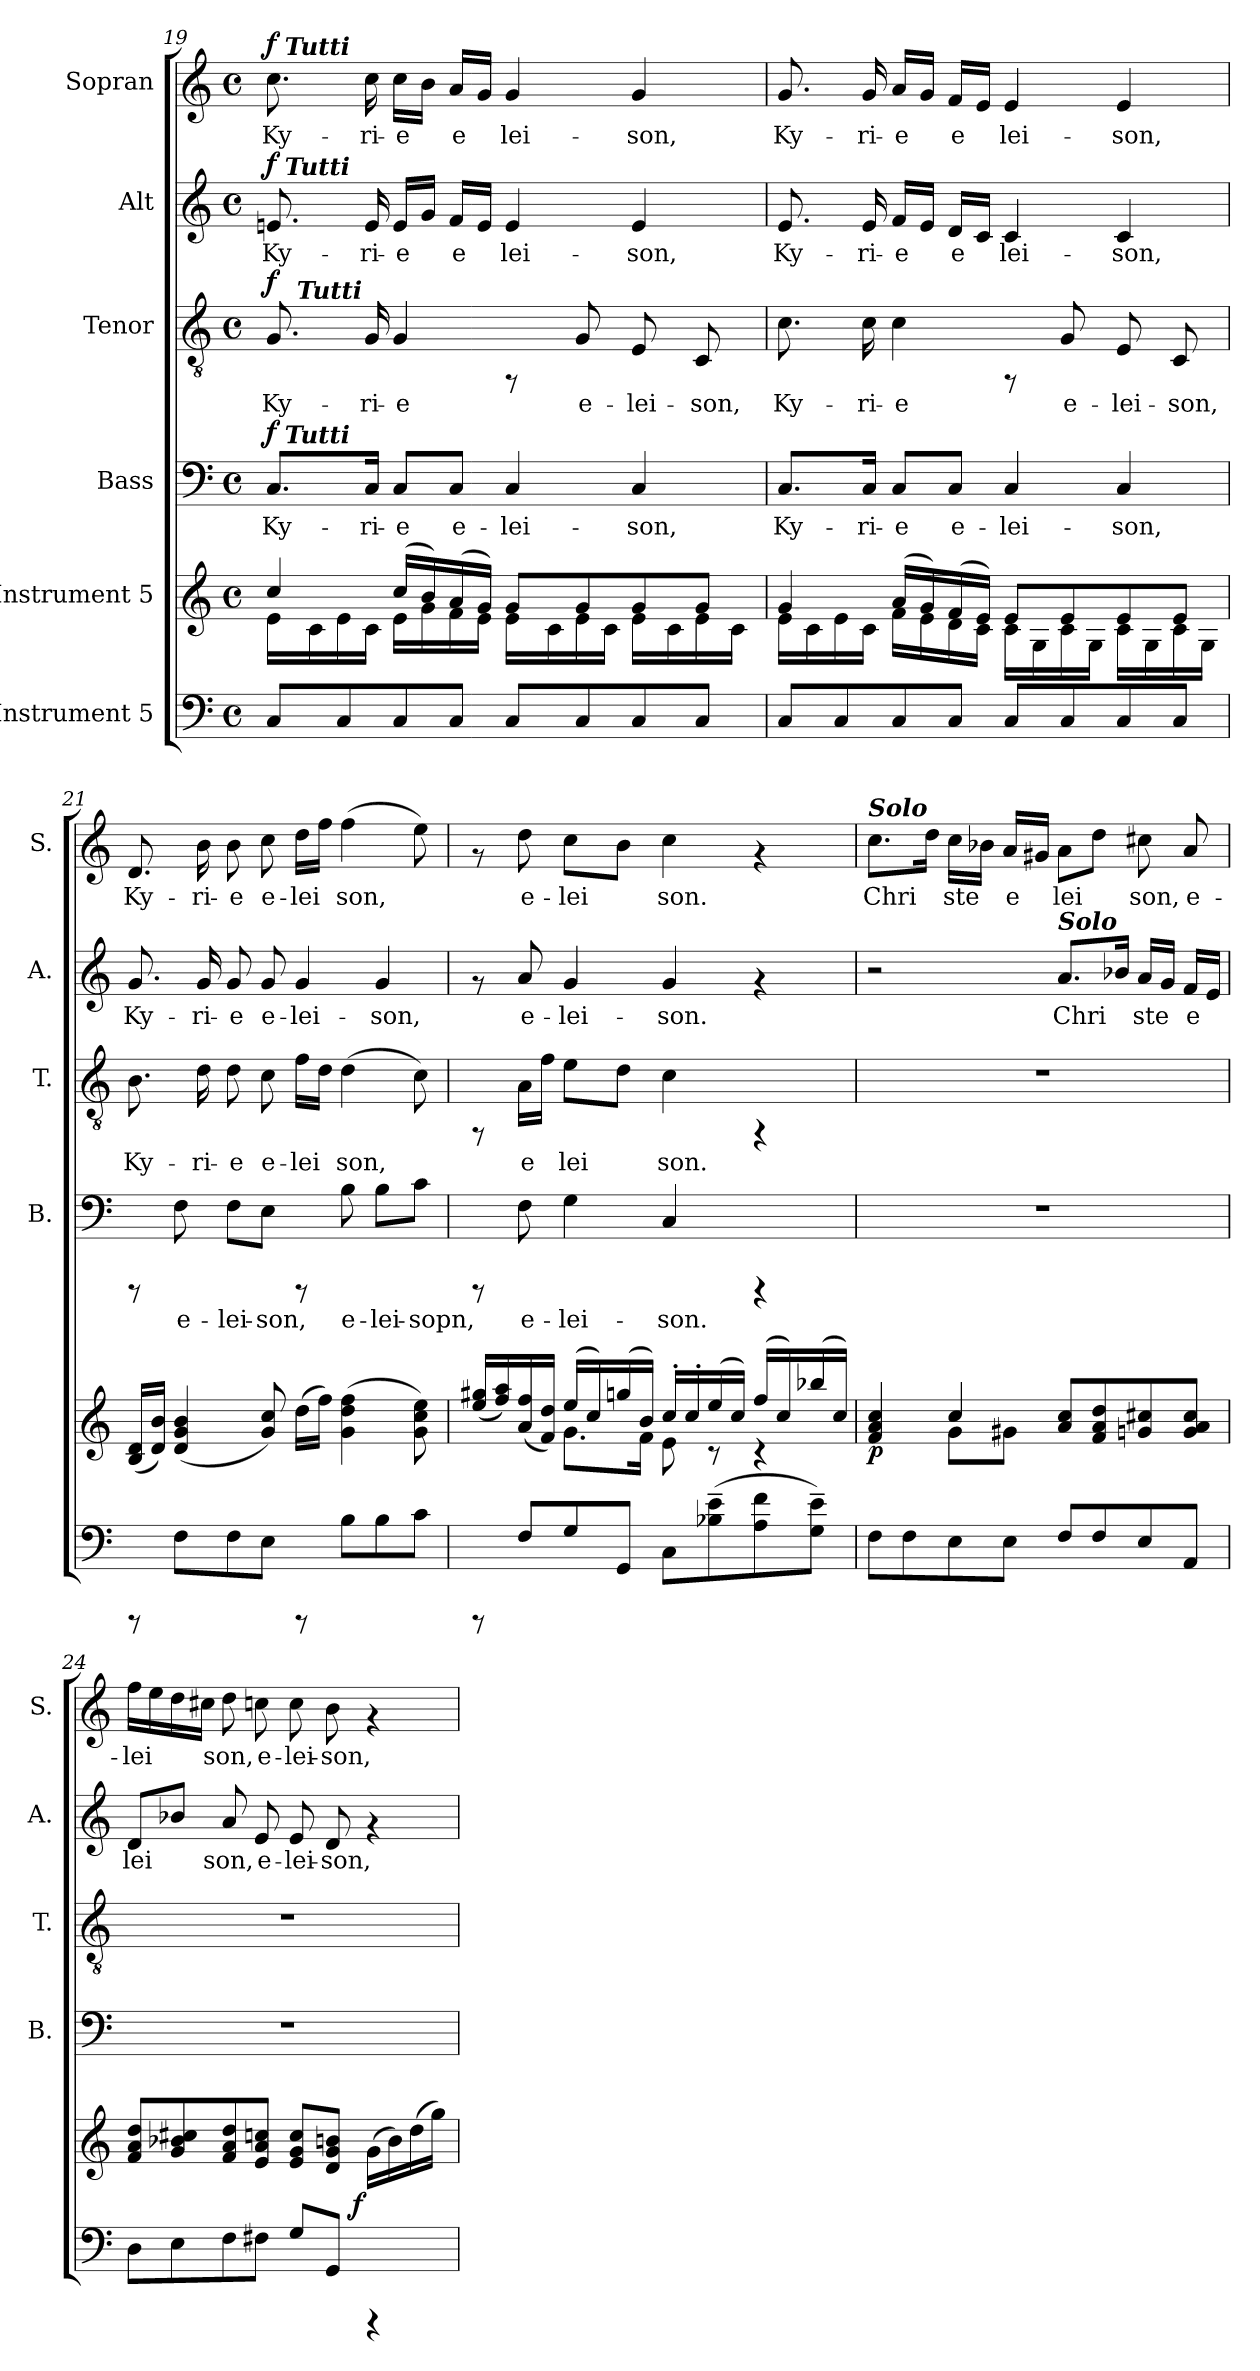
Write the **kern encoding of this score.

**kern	**kern	**dynam	**kern	**text	**dynam	**kern	**text	**dynam	**kern	**text	**dynam	**kern	**text	**dynam
*part6	*part5	*part5	*part4	*part4	*part4	*part3	*part3	*part3	*part2	*part2	*part2	*part1	*part1	*part1
*staff6	*staff5	*staff5	*staff4	*staff4	*staff4	*staff3	*staff3	*staff3	*staff2	*staff2	*staff2	*staff1	*staff1	*staff1
*I"Instrument 5	*I"Instrument 5	*	*I"Bass	*	*	*I"Tenor	*	*	*I"Alt	*	*	*I"Sopran	*	*
*	*	*	*I'B.	*	*	*I'T.	*	*	*I'A.	*	*	*I'S.	*	*
*clefF4	*clefG2	*	*clefF4	*	*	*clefGv2	*	*	*clefG2	*	*	*clefG2	*	*
*k[]	*k[]	*	*k[]	*	*	*k[]	*	*	*k[]	*	*	*k[]	*	*
*C:	*C:	*	*C:	*	*	*C:	*	*	*C:	*	*	*C:	*	*
*M4/4	*M4/4	*	*M4/4	*	*	*M4/4	*	*	*M4/4	*	*	*M4/4	*	*
*met(c)	*met(c)	*	*met(c)	*	*	*met(c)	*	*	*met(c)	*	*	*met(c)	*	*
=19	=19	=19	=19	=19	=19	=19	=19	=19	=19	=19	=19	=19	=19	=19
*	*^	*	*	*	*	*	*	*	*	*	*	*	*	*
!	!	!	!	!	!LO:LY:b:cj	!LO:DY:a	!	!LO:LY:b:cj	!LO:DY:a	!	!LO:LY:b:cj	!LO:DY:a	!	!LO:LY:b:cj	!LO:DY:a
*	*	*	*	*^	*	*	*^	*	*	*^	*	*	*^	*	*
8C/L	4cc/	16e\L	.	8.C/L	32ryy	Ky-	f	8.G/	32.ryy	Ky-	f	8.en/	32ryy	Ky-	f	8.cc\	32ryy	Ky-	f
!	!	!	!	!	!	!	!	!	!	!	!	!	!	!	!	!	!LO:TX:a:Bi:t=Tutti	!	!
!	!	!	!	!	!	!	!	!	!	!	!	!	!LO:TX:a:Bi:t=Tutti	!	!	!	!	!	!
!	!	!	!	!	!LO:TX:a:Bi:t=Tutti	!	!	!	!	!	!	!	!	!	!	!	!	!	!
.	.	.	.	.	2ryy	.	.	.	.	.	.	.	2ryy	.	.	.	2ryy	.	.
!	!	!	!	!	!	!	!	!	!LO:TX:a:Bi:t=Tutti	!	!	!	!	!	!	!	!	!	!
.	.	.	.	.	.	.	.	.	2ryy	.	.	.	.	.	.	.	.	.	.
.	.	16c\	.	.	.	.	.	.	.	.	.	.	.	.	.	.	.	.	.
8C/	.	16e\	.	.	.	.	.	.	.	.	.	.	.	.	.	.	.	.	.
!	!	!	!	!	!	!LO:LY:b:cj	!	!	!	!LO:LY:b:cj	!	!	!	!LO:LY:b:cj	!	!	!	!LO:LY:b:cj	!
.	.	16c\J	.	16C/Jk	.	-ri-	.	16G/	.	-ri-	.	16e/	.	-ri-	.	16cc\	.	-ri-	.
!	!	!	!	!	!	!LO:LY:b:cj	!	!	!	!LO:LY:b:cj	!	!	!	!LO:LY:b:cj	!	!	!	!LO:LY:b:cj	!
8C/	(>16cc/L	16e\L	.	8C/L	.	-e	.	4G/	.	-e	.	16e/L	.	-e	.	16cc\L	.	-e	.
!	!	!	!	!	!	!	!	!	!	!	!	!	!	!LO:LY:b:cj	!	!	!	!LO:LY:b:cj	!
.	16b/)	16g\	.	.	.	.	.	.	.	.	.	16g/J	.	.	.	16b\J	.	.	.
!	!	!	!	!	!	!LO:LY:b:cj	!	!	!	!	!	!	!	!LO:LY:b:cj	!	!	!	!LO:LY:b:cj	!
8C/J	(>16a/	16f\	.	8C/J	.	e-	.	.	.	.	.	16f/L	.	e-	.	16a/L	.	e-	.
!	!	!	!	!	!	!	!	!	!	!	!	!	!	!LO:LY:b:cj	!	!	!	!LO:LY:b:cj	!
.	16g/J)	16e\J	.	.	.	.	.	.	.	.	.	16e/J	.	--	.	16g/J	.	--	.
!	!	!	!	!	!	!LO:LY:b:cj	!	!	!	!	!	!	!	!LO:LY:b:cj	!	!	!	!LO:LY:b:cj	!
8C/L	8g/L	16e\L	.	4C/	.	-lei-	.	8rFF	.	.	.	4e/	.	-lei-	.	4g/	.	-lei-	.
.	.	.	.	.	4...ryy	.	.	.	.	.	.	.	4...ryy	.	.	.	4...ryy	.	.
.	.	.	.	.	.	.	.	.	4ryy	.	.	.	.	.	.	.	.	.	.
.	.	16c\	.	.	.	.	.	.	.	.	.	.	.	.	.	.	.	.	.
!	!	!	!	!	!	!	!	!	!	!LO:LY:b:cj	!	!	!	!	!	!	!	!	!
8C/	8g/	16e\	.	.	.	.	.	8G/	.	e-	.	.	.	.	.	.	.	.	.
.	.	16c\J	.	.	.	.	.	.	.	.	.	.	.	.	.	.	.	.	.
!	!	!	!	!	!	!LO:LY:b:cj	!	!	!	!LO:LY:b:cj	!	!	!	!LO:LY:b:cj	!	!	!	!LO:LY:b:cj	!
8C/	8g/	16e\L	.	4C/	.	-son,	.	8E/	.	-lei-	.	4e/	.	-son,	.	4g/	.	-son,	.
.	.	.	.	.	.	.	.	.	8ryy	.	.	.	.	.	.	.	.	.	.
.	.	16c\	.	.	.	.	.	.	.	.	.	.	.	.	.	.	.	.	.
!	!	!	!	!	!	!	!	!	!	!LO:LY:b:cj	!	!	!	!	!	!	!	!	!
8C/J	8g/J	16e\	.	.	.	.	.	8C/	.	-son,	.	.	.	.	.	.	.	.	.
.	.	.	.	.	.	.	.	.	16ryy	.	.	.	.	.	.	.	.	.	.
.	.	16c\J	.	.	.	.	.	.	.	.	.	.	.	.	.	.	.	.	.
.	.	.	.	.	.	.	.	.	64ryy	.	.	.	.	.	.	.	.	.	.
!!LO:PB:g=z
=20	=20	=20	=20	=20	=20	=20	=20	=20	=20	=20	=20	=20	=20	=20	=20	=20	=20	=20	=20
!	!	!	!	!	!	!LO:LY:b:cj	!	!	!	!LO:LY:b:cj	!	!	!	!LO:LY:b:cj	!	!	!	!LO:LY:b:cj	!
*	*	*	*	*v	*v	*	*	*	*	*	*	*v	*v	*	*	*v	*v	*	*
*	*	*	*	*	*	*	*v	*v	*	*	*	*	*	*	*	*
8C/L	4g/	16e\L	.	8.C/L	Ky-	.	8.c\	Ky-	.	8.e/	Ky-	.	8.g/	Ky-	.
.	.	16c\	.	.	.	.	.	.	.	.	.	.	.	.	.
8C/	.	16e\	.	.	.	.	.	.	.	.	.	.	.	.	.
!	!	!	!	!	!LO:LY:b:cj	!	!	!LO:LY:b:cj	!	!	!LO:LY:b:cj	!	!	!LO:LY:b:cj	!
.	.	16c\J	.	16C/Jk	-ri-	.	16c\	-ri-	.	16e/	-ri-	.	16g/	-ri-	.
!	!	!	!	!	!LO:LY:b:cj	!	!	!LO:LY:b:cj	!	!	!LO:LY:b:cj	!	!	!LO:LY:b:cj	!
8C/	(>16a/L	16f\L	.	8C/L	-e	.	4c\	-e	.	16f/L	-e	.	16a/L	-e	.
!	!	!	!	!	!	!	!	!	!	!	!LO:LY:b:cj	!	!	!LO:LY:b:cj	!
.	16g/)	16e\	.	.	.	.	.	.	.	16e/J	.	.	16g/J	.	.
!	!	!	!	!	!LO:LY:b:cj	!	!	!	!	!	!LO:LY:b:cj	!	!	!LO:LY:b:cj	!
8C/J	(>16f/	16d\	.	8C/J	e-	.	.	.	.	16d/L	e-	.	16f/L	e-	.
!	!	!	!	!	!	!	!	!	!	!	!LO:LY:b:cj	!	!	!LO:LY:b:cj	!
.	16e/J)	16c\J	.	.	.	.	.	.	.	16c/J	--	.	16e/J	--	.
!	!	!	!	!	!LO:LY:b:cj	!	!	!	!	!	!LO:LY:b:cj	!	!	!LO:LY:b:cj	!
8C/L	8e/L	16c\L	.	4C/	-lei-	.	8rFF	.	.	4c/	-lei-	.	4e/	-lei-	.
.	.	16G\	.	.	.	.	.	.	.	.	.	.	.	.	.
!	!	!	!	!	!	!	!	!LO:LY:b:cj	!	!	!	!	!	!	!
8C/	8e/	16c\	.	.	.	.	8G/	e-	.	.	.	.	.	.	.
.	.	16G\J	.	.	.	.	.	.	.	.	.	.	.	.	.
!	!	!	!	!	!LO:LY:b:cj	!	!	!LO:LY:b:cj	!	!	!LO:LY:b:cj	!	!	!LO:LY:b:cj	!
8C/	8e/	16c\L	.	4C/	-son,	.	8E/	-lei-	.	4c/	-son,	.	4e/	-son,	.
.	.	16G\	.	.	.	.	.	.	.	.	.	.	.	.	.
!	!	!	!	!	!	!	!	!LO:LY:b:cj	!	!	!	!	!	!	!
8C/J	8e/J	16c\	.	.	.	.	8C/	-son,	.	.	.	.	.	.	.
.	.	16G\J	.	.	.	.	.	.	.	.	.	.	.	.	.
=21	=21	=21	=21	=21	=21	=21	=21	=21	=21	=21	=21	=21	=21	=21	=21
!	!	!	!	!	!	!	!	!LO:LY:b:cj	!	!	!LO:LY:b:cj	!	!	!LO:LY:b:cj	!
*	*v	*v	*	*	*	*	*	*	*	*	*	*	*	*	*
8rCCC	(<16B/ 16d/L	.	8rCCC	.	.	8.B\	Ky-	.	8.g/	Ky-	.	8.d/	Ky-	.
.	16d/ 16b/J)	.	.	.	.	.	.	.	.	.	.	.	.	.
!	!	!	!	!LO:LY:b:cj	!	!	!	!	!	!	!	!	!	!
8F\L	(<4g/ 4d/ 4b/	.	8F\	e-	.	.	.	.	.	.	.	.	.	.
!	!	!	!	!	!	!	!LO:LY:b:cj	!	!	!LO:LY:b:cj	!	!	!LO:LY:b:cj	!
.	.	.	.	.	.	16d\	-ri-	.	16g/	-ri-	.	16b\	-ri-	.
!	!	!	!	!LO:LY:b:cj	!	!	!LO:LY:b:cj	!	!	!LO:LY:b:cj	!	!	!LO:LY:b:cj	!
8F\	.	.	8F\L	-lei-	.	8d\	-e	.	8g/	-e	.	8b\	-e	.
!	!	!	!	!LO:LY:b:cj	!	!	!LO:LY:b:cj	!	!	!LO:LY:b:cj	!	!	!LO:LY:b:cj	!
8E\J	8cc/ 8g/)	.	8E\J	-son,	.	8c\	e-	.	8g/	e-	.	8cc\	e-	.
!	!	!	!	!	!	!	!LO:LY:b:cj	!	!	!LO:LY:b:cj	!	!	!LO:LY:b:cj	!
8rCCC	(>16dd\L	.	8rCCC	.	.	16f\L	-lei-	.	4g/	-lei-	.	16dd\L	-lei-	.
!	!	!	!	!	!	!	!LO:LY:b:cj	!	!	!	!	!	!LO:LY:b:cj	!
.	16ff\J)	.	.	.	.	16d\J	--	.	.	.	.	16ff\J	--	.
!	!	!	!	!LO:LY:b:cj	!	!	!LO:LY:b:cj	!	!	!	!	!	!LO:LY:b:cj	!
8B\L	(>4ff\ 4dd\ 4g\	.	8B\	e-	.	(>4d\	-son,	.	.	.	.	(>4ff\	-son,	.
!	!	!	!	!LO:LY:b:cj	!	!	!	!	!	!LO:LY:b:cj	!	!	!	!
8B\	.	.	8B\L	-lei-	.	.	.	.	4g/	-son,	.	.	.	.
!	!	!	!	!LO:LY:b:cj	!	!	!LO:LY:b:cj	!	!	!	!	!	!LO:LY:b:cj	!
8c\J	8ee\ 8cc\ 8g\)	.	8c\J	-sopn,	.	8c\)	.	.	.	.	.	8ee\)	.	.
=22	=22	=22	=22	=22	=22	=22	=22	=22	=22	=22	=22	=22	=22	=22
*	*^	*	*	*	*	*	*	*	*	*	*	*	*	*
8rCCC	(>16ee/ 16gg#X/L	4ryy	.	8rCCC	.	.	8rFF	.	.	8rf	.	.	8rf	.	.
.	16ff/ 16aa/)	.	.	.	.	.	.	.	.	.	.	.	.	.	.
!	!	!	!	!	!LO:LY:b:cj	!	!	!LO:LY:b:cj	!	!	!LO:LY:b:cj	!	!	!LO:LY:b:cj	!
8F/L	(>16ff/ 16a/	.	.	8F\	e-	.	16A\L	e-	.	8a/	e-	.	8dd\	e-	.
!	!	!	!	!	!	!	!	!LO:LY:b:cj	!	!	!	!	!	!	!
.	16f/ 16dd/J)	.	.	.	.	.	16f\J	--	.	.	.	.	.	.	.
!	!	!	!	!	!LO:LY:b:cj	!	!	!LO:LY:b:cj	!	!	!LO:LY:b:cj	!	!	!LO:LY:b:cj	!
8G/	(>16ee/L	8.g\L	.	4G\	-lei-	.	8e\L	-lei-	.	4g/	-lei-	.	8cc\L	-lei-	.
.	16cc/)	.	.	.	.	.	.	.	.	.	.	.	.	.	.
!	!	!	!	!	!	!	!	!LO:LY:b:cj	!	!	!	!	!	!LO:LY:b:cj	!
8GG/J	(>16ggn/	.	.	.	.	.	8d\J	--	.	.	.	.	8b\J	--	.
.	16b/J)	16f\J	.	.	.	.	.	.	.	.	.	.	.	.	.
!	!	!	!	!	!LO:LY:b:cj	!	!	!LO:LY:b:cj	!	!	!LO:LY:b:cj	!	!	!LO:LY:b:cj	!
8C\L	16cc'</L	8e\	.	4C/	-son.	.	4c\	-son.	.	4g/	-son.	.	4cc\	-son.	.
.	16cc'</	.	.	.	.	.	.	.	.	.	.	.	.	.	.
(>8e\~> 8B-X\~>	(>16ee/	8rc	.	.	.	.	.	.	.	.	.	.	.	.	.
.	16cc/J)	.	.	.	.	.	.	.	.	.	.	.	.	.	.
8f\ 8A\	(>16ff/L	4rc	.	4rCCC	.	.	4rFF	.	.	4rf	.	.	4rf	.	.
.	16cc/)	.	.	.	.	.	.	.	.	.	.	.	.	.	.
8G\~> 8e\~>J)	(>16bb-X/	.	.	.	.	.	.	.	.	.	.	.	.	.	.
.	16cc/J)	.	.	.	.	.	.	.	.	.	.	.	.	.	.
!!LO:LB:g=z
=23	=23	=23	=23	=23	=23	=23	=23	=23	=23	=23	=23	=23	=23	=23	=23
!	!	!	!	!	!	!	!	!	!	!	!	!	!LO:TX:a:Bi:t=Solo	!	!
!	!	!	!LO:DY:b	!	!	!	!	!	!	!	!	!	!	!LO:LY:b:cj	!
8F\L	4cc/ 4f/ 4a/	4ryy	p	1r	.	.	1r	.	.	2r	.	.	8.cc\L	Chri-	.
8F\	.	.	.	.	.	.	.	.	.	.	.	.	.	.	.
!	!	!	!	!	!	!	!	!	!	!	!	!	!	!LO:LY:b:cj	!
.	.	.	.	.	.	.	.	.	.	.	.	.	16dd\J	--	.
!	!	!	!	!	!	!	!	!	!	!	!	!	!	!LO:LY:b:cj	!
8E\	4cc/	8g\L	.	.	.	.	.	.	.	.	.	.	16cc\L	-ste	.
!	!	!	!	!	!	!	!	!	!	!	!	!	!	!LO:LY:b:cj	!
.	.	.	.	.	.	.	.	.	.	.	.	.	16b-X\J	.	.
!	!	!	!	!	!	!	!	!	!	!	!	!	!	!LO:LY:b:cj	!
8E\J	.	8g#X\J	.	.	.	.	.	.	.	.	.	.	16a/L	e-	.
!	!	!	!	!	!	!	!	!	!	!	!	!	!	!LO:LY:b:cj	!
.	.	.	.	.	.	.	.	.	.	.	.	.	16g#X/J	--	.
!	!	!	!	!	!	!	!	!	!	!LO:TX:a:Bi:t=Solo	!	!	!	!	!
!	!	!	!	!	!	!	!	!	!	!	!LO:LY:b:cj	!	!	!LO:LY:b:cj	!
8F/L	8cc/ 8a/L	2ryy	.	.	.	.	.	.	.	8.a/L	Chri-	.	8a\L	-lei-	.
!	!	!	!	!	!	!	!	!	!	!	!	!	!	!LO:LY:b:cj	!
8F/	8a/ 8f/ 8dd/	.	.	.	.	.	.	.	.	.	.	.	8dd\J	--	.
!	!	!	!	!	!	!	!	!	!	!	!LO:LY:b:cj	!	!	!	!
.	.	.	.	.	.	.	.	.	.	16b-X/J	--	.	.	.	.
!	!	!	!	!	!	!	!	!	!	!	!LO:LY:b:cj	!	!	!LO:LY:b:cj	!
8E/	8gn/ 8cc#X/	.	.	.	.	.	.	.	.	16a/L	-ste	.	8cc#X\	-son,	.
!	!	!	!	!	!	!	!	!	!	!	!LO:LY:b:cj	!	!	!	!
.	.	.	.	.	.	.	.	.	.	16g/J	.	.	.	.	.
!	!	!	!	!	!	!	!	!	!	!	!LO:LY:b:cj	!	!	!LO:LY:b:cj	!
8AA/J	8cc#/ 8g/ 8a/J	.	.	.	.	.	.	.	.	16f/L	e-	.	8a/	e-	.
!	!	!	!	!	!	!	!	!	!	!	!LO:LY:b:cj	!	!	!	!
.	.	.	.	.	.	.	.	.	.	16e/J	--	.	.	.	.
=24	=24	=24	=24	=24	=24	=24	=24	=24	=24	=24	=24	=24	=24	=24	=24
!	!	!	!	!	!	!	!	!	!	!	!LO:LY:b:cj	!	!	!LO:LY:b:cj	!
8D\L	8dd/ 8a/ 8f/L	2ryy	.	1r	.	.	1r	.	.	8d/L	-lei-	.	16ff\L	-lei-	.
!	!	!	!	!	!	!	!	!	!	!	!	!	!	!LO:LY:b:cj	!
.	.	.	.	.	.	.	.	.	.	.	.	.	16ee\	--	.
!	!	!	!	!	!	!	!	!	!	!	!LO:LY:b:cj	!	!	!LO:LY:b:cj	!
8E\	8b-X/ 8g/ 8cc#X/	.	.	.	.	.	.	.	.	8b-X/J	--	.	16dd\	--	.
!	!	!	!	!	!	!	!	!	!	!	!	!	!	!LO:LY:b:cj	!
.	.	.	.	.	.	.	.	.	.	.	.	.	16cc#X\J	--	.
!	!	!	!	!	!	!	!	!	!	!	!LO:LY:b:cj	!	!	!LO:LY:b:cj	!
8F\	8a/ 8f/ 8dd/	.	.	.	.	.	.	.	.	8a/	-son,	.	8dd\	-son,	.
!	!	!	!	!	!	!	!	!	!	!	!LO:LY:b:cj	!	!	!LO:LY:b:cj	!
8F#X\J	8ccn/ 8e/ 8a/J	.	.	.	.	.	.	.	.	8e/	e-	.	8ccn\	e-	.
!	!	!	!	!	!	!	!	!	!	!	!LO:LY:b:cj	!	!	!LO:LY:b:cj	!
8G/L	8cc/ 8g/ 8e/L	8..ryy	.	.	.	.	.	.	.	8e/	-lei-	.	8cc\	-lei-	.
!	!	!	!	!	!	!	!	!	!	!	!LO:LY:b:cj	!	!	!LO:LY:b:cj	!
8GG/J	8bn/ 8d/ 8g/J	.	.	.	.	.	.	.	.	8d/	-son,	.	8b\	-son,	.
!	!	!	!LO:DY:b	!	!	!	!	!	!	!	!	!	!	!	!
.	.	4ryy	f	.	.	.	.	.	.	.	.	.	.	.	.
4rCCC	(>16g\L	.	.	.	.	.	.	.	.	4rf	.	.	4rf	.	.
.	16b\)	.	.	.	.	.	.	.	.	.	.	.	.	.	.
.	(>16dd\	.	.	.	.	.	.	.	.	.	.	.	.	.	.
.	16gg\J)	.	.	.	.	.	.	.	.	.	.	.	.	.	.
.	.	32ryy	.	.	.	.	.	.	.	.	.	.	.	.	.
*	*v	*v	*	*	*	*	*	*	*	*	*	*	*	*	*
=	=	=	=	=	=	=	=	=	=	=	=	=	=	=
*-	*-	*-	*-	*-	*-	*-	*-	*-	*-	*-	*-	*-	*-	*-
